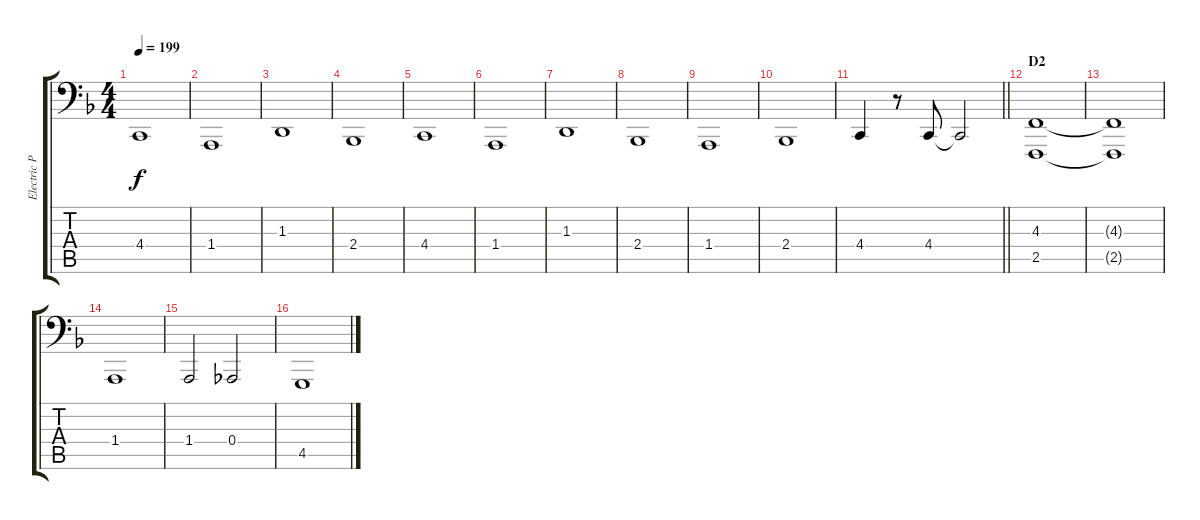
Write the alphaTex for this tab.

\track ("Electric Piano" "Electric P") {instrument electricgrandpiano}
\staff {score tabs}
\tuning (B2 Gb2 Db2 Ab1 Eb1 Bb0) {hide}
\ts (4 4)
\tempo 199
\clef f4
\ks f
4.4.1{dy f} |
1.4.1 |
1.3.1 |
2.4.1 |
4.4.1 |
1.4.1 |
1.3.1 |
2.4.1 |
1.4.1 |
2.4.1 |
\barLineRight lightlight
4.4.4 r.8 4.4.8 4.4{t}.2 |
\section ("" "D2")
(4.3 2.5).1 |
(4.3{t} 2.5{t}).1 |
1.4.1 |
1.4.2 0.4.2 |
4.5.1
